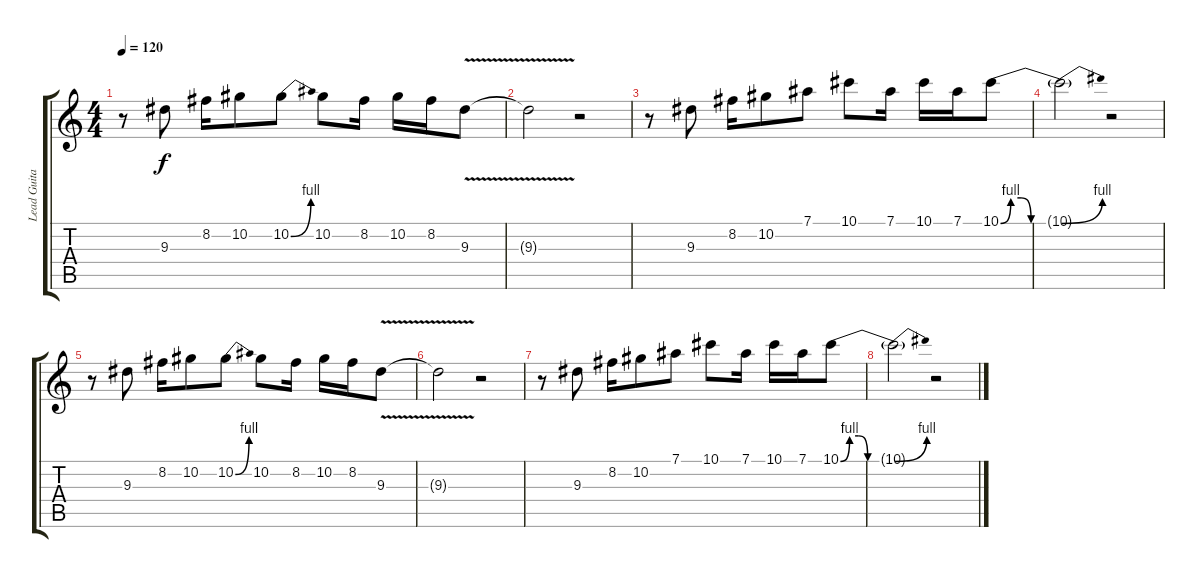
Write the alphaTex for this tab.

\track ("Lead Guitar" "Lead Guita") {instrument distortionguitar}
\staff {score tabs}
\tuning (Eb4 Bb3 Gb3 Db3 Ab2 Eb2) {hide}
\ts (4 4)
\tempo 120
\clef g2
\ks c
r.8{dy f} 9.3.8 8.2.16 10.2.8 10.2{be (bend 0 0 60 4)}.8 10.2.8 8.2.16 10.2.16 8.2.16 9.3{v}.8 |
9.3{v t}.2 r.2 |
r.8 9.3.8 8.2.16 10.2.8 7.1.8 10.1.8 7.1.16 10.1.16 7.1.16 10.1{be (custom 0 0 10 4 20 4 30 0 60 0)}.8 |
10.1{be (bend 0 0 60 4) t}.2 r.2 |
r.8 9.3.8 8.2.16 10.2.8 10.2{be (bend 0 0 60 4)}.8 10.2.8 8.2.16 10.2.16 8.2.16 9.3{v}.8 |
9.3{v t}.2 r.2 |
r.8 9.3.8 8.2.16 10.2.8 7.1.8 10.1.8 7.1.16 10.1.16 7.1.16 10.1{be (custom 0 0 10 4 20 4 30 0 60 0)}.8 |
10.1{be (bend 0 0 60 4) t}.2 r.2
